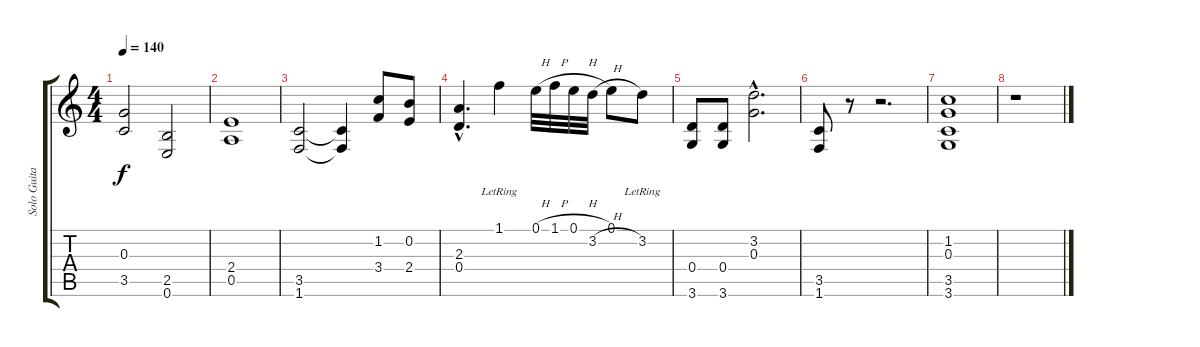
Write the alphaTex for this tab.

\track ("Solo Guitar " "Solo Guita") {instrument acousticguitarsteel}
\staff {score tabs}
\tuning (E4 B3 G3 D3 A2 E2) {hide}
\ts (4 4)
\tempo 140
\clef g2
\ks c
(0.3 3.5).2{dy f} (2.5 0.6).2 |
(2.4 0.5).1 |
(3.5 1.6).2 (3.5{t} 1.6{t}).4 (1.2 3.4).8 (0.2 2.4).8 |
(2.3{hac} 0.4{hac}).4{d} 1.1{lr}.4 0.1{h}.32 1.1{h}.32 0.1{h}.32 3.2{h}.32 0.1.8 3.2{lr}.8 |
(0.4 3.6).8 (0.4 3.6).8 (3.2{hac} 0.3{hac}).2{d} |
(3.5 1.6).8 r.8 r.2{d} |
(1.2 0.3 3.5 3.6).1 |
r.1
